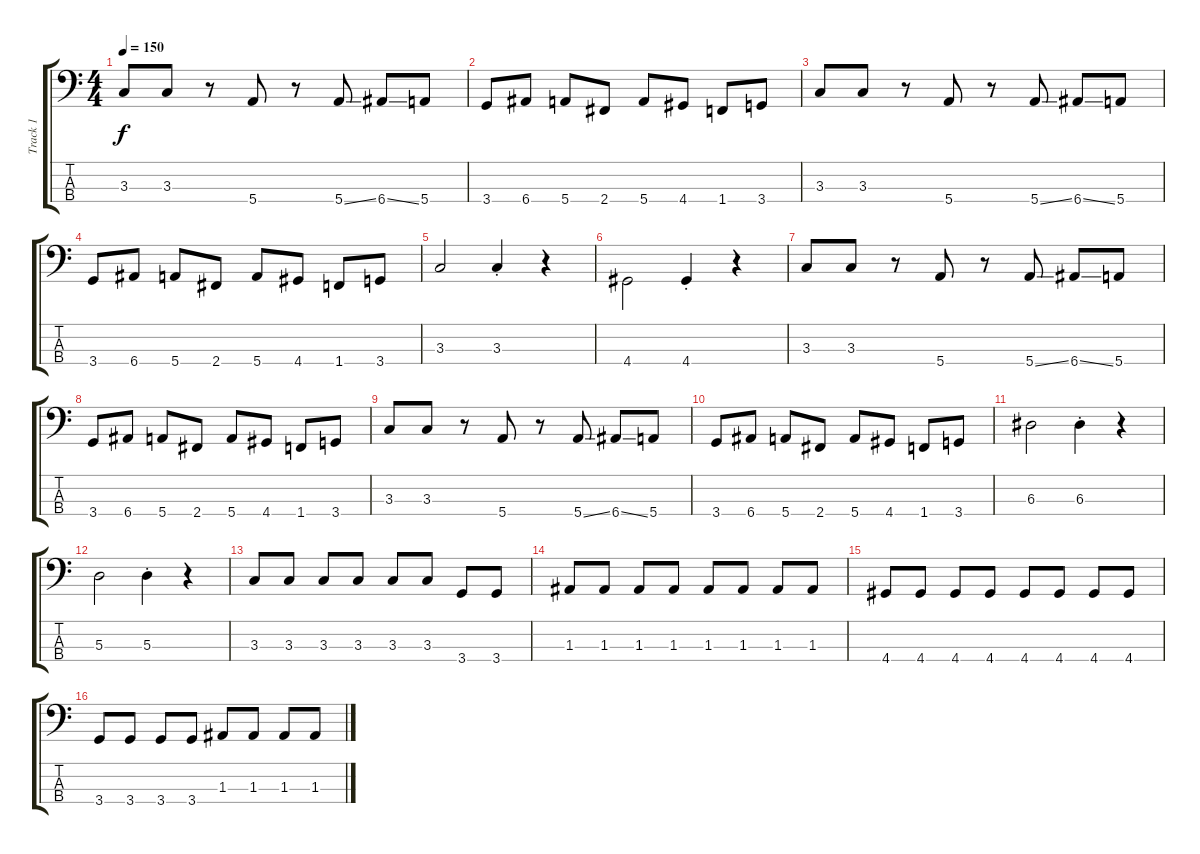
\track ("Track 1" "Track 1") {instrument electricbasspick}
\staff {score tabs}
\tuning (G2 D2 A1 E1) {hide}
\ts (4 4)
\tempo 150
\clef f4
\ks c
3.3.8{dy f} 3.3.8 r.8 5.4.8 r.8 5.4{ss}.8 6.4{ss}.8 5.4.8 |
3.4.8 6.4.8 5.4.8 2.4.8 5.4.8 4.4.8 1.4.8 3.4.8 |
3.3.8 3.3.8 r.8 5.4.8 r.8 5.4{ss}.8 6.4{ss}.8 5.4.8 |
3.4.8 6.4.8 5.4.8 2.4.8 5.4.8 4.4.8 1.4.8 3.4.8 |
3.3.2 3.3{st}.4 r.4 |
4.4.2{beam Down} 4.4{st}.4 r.4 |
3.3.8 3.3.8 r.8 5.4.8 r.8 5.4{ss}.8 6.4{ss}.8 5.4.8 |
3.4.8 6.4.8 5.4.8 2.4.8 5.4.8 4.4.8 1.4.8 3.4.8 |
3.3.8 3.3.8 r.8 5.4.8 r.8 5.4{ss}.8 6.4{ss}.8 5.4.8 |
3.4.8 6.4.8 5.4.8 2.4.8 5.4.8 4.4.8 1.4.8 3.4.8 |
6.3.2 6.3{st}.4 r.4 |
5.3.2 5.3{st}.4 r.4 |
3.3.8 3.3.8 3.3.8 3.3.8 3.3.8 3.3.8 3.4.8 3.4.8 |
1.3.8 1.3.8 1.3.8 1.3.8 1.3.8 1.3.8 1.3.8 1.3.8 |
4.4.8 4.4.8 4.4.8 4.4.8 4.4.8 4.4.8 4.4.8 4.4.8 |
3.4.8 3.4.8 3.4.8 3.4.8 1.3.8 1.3.8 1.3.8 1.3.8
